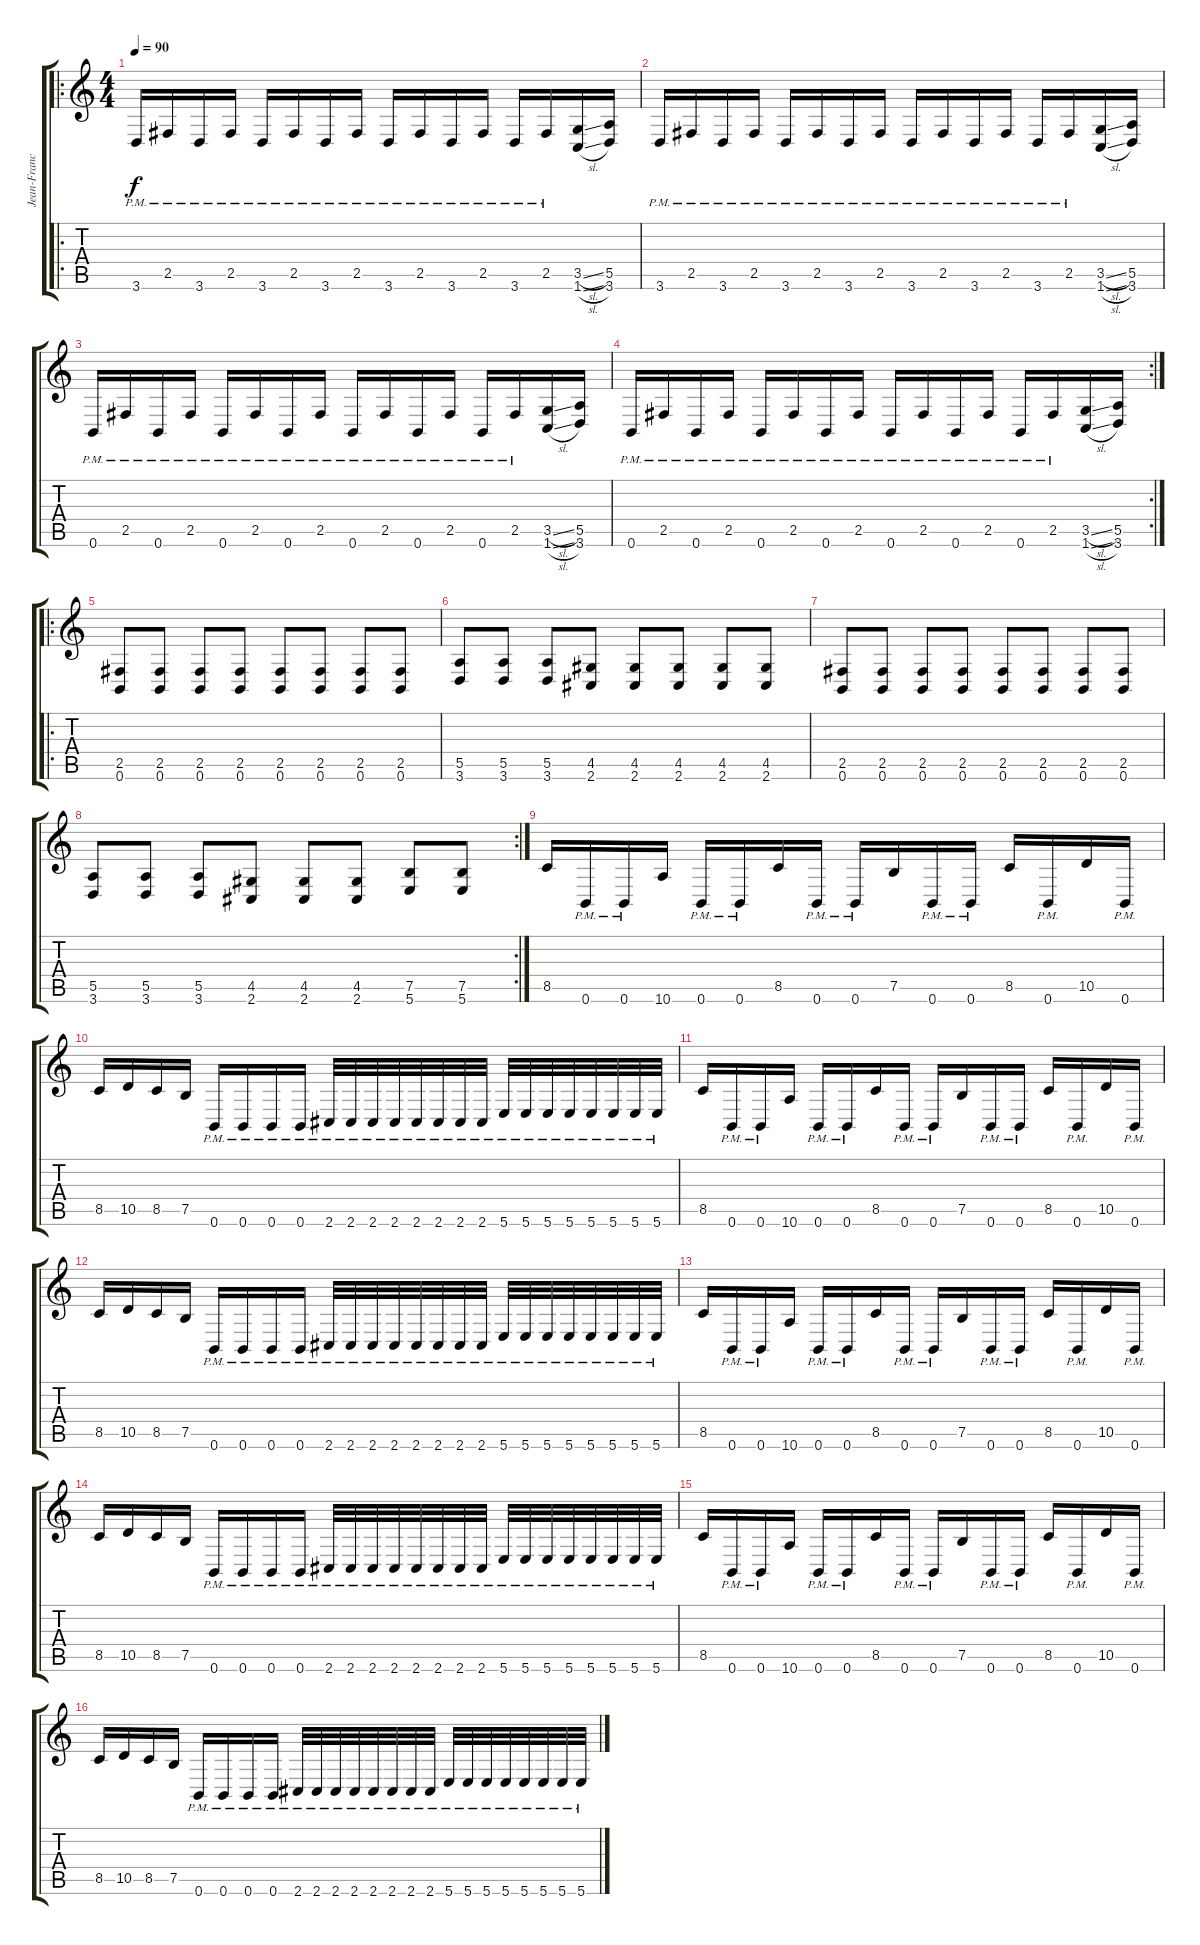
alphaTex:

\track ("Jean-Francois Dagenals (Rhythm)" "Jean-Franc") {instrument distortionguitar}
\staff {score tabs}
\tuning (B3 Gb3 D3 A2 E2 B1) {hide}
\ro
\ts (4 4)
\tempo 90
\clef g2
\ks c
3.6{pm}.16{dy f} 2.5{pm}.16 3.6{pm}.16 2.5{pm}.16 3.6{pm}.16 2.5{pm}.16 3.6{pm}.16 2.5{pm}.16 3.6{pm}.16 2.5{pm}.16 3.6{pm}.16 2.5{pm}.16 3.6{pm}.16 2.5{pm}.16 (3.5{sl} 1.6{sl}).16 (5.5 3.6).16 |
3.6{pm}.16 2.5{pm}.16 3.6{pm}.16 2.5{pm}.16 3.6{pm}.16 2.5{pm}.16 3.6{pm}.16 2.5{pm}.16 3.6{pm}.16 2.5{pm}.16 3.6{pm}.16 2.5{pm}.16 3.6{pm}.16 2.5{pm}.16 (3.5{sl} 1.6{sl}).16 (5.5 3.6).16 |
0.6{pm}.16 2.5{pm}.16 0.6{pm}.16 2.5{pm}.16 0.6{pm}.16 2.5{pm}.16 0.6{pm}.16 2.5{pm}.16 0.6{pm}.16 2.5{pm}.16 0.6{pm}.16 2.5{pm}.16 0.6{pm}.16 2.5{pm}.16 (3.5{sl} 1.6{sl}).16 (5.5 3.6).16 |
\rc 2
0.6{pm}.16 2.5{pm}.16 0.6{pm}.16 2.5{pm}.16 0.6{pm}.16 2.5{pm}.16 0.6{pm}.16 2.5{pm}.16 0.6{pm}.16 2.5{pm}.16 0.6{pm}.16 2.5{pm}.16 0.6{pm}.16 2.5{pm}.16 (3.5{sl} 1.6{sl}).16 (5.5 3.6).16 |
\ro
(2.5 0.6).8 (2.5 0.6).8 (2.5 0.6).8 (2.5 0.6).8 (2.5 0.6).8 (2.5 0.6).8 (2.5 0.6).8 (2.5 0.6).8 |
(5.5 3.6).8 (5.5 3.6).8 (5.5 3.6).8 (4.5 2.6).8 (4.5 2.6).8 (4.5 2.6).8 (4.5 2.6).8 (4.5 2.6).8 |
(2.5 0.6).8 (2.5 0.6).8 (2.5 0.6).8 (2.5 0.6).8 (2.5 0.6).8 (2.5 0.6).8 (2.5 0.6).8 (2.5 0.6).8 |
\rc 2
(5.5 3.6).8 (5.5 3.6).8 (5.5 3.6).8 (4.5 2.6).8 (4.5 2.6).8 (4.5 2.6).8 (7.5 5.6).8 (7.5 5.6).8 |
8.5.16 0.6{pm}.16 0.6{pm}.16 10.6.16 0.6{pm}.16 0.6{pm}.16 8.5.16 0.6{pm}.16 0.6{pm}.16 7.5.16 0.6{pm}.16 0.6{pm}.16 8.5.16 0.6{pm}.16 10.5.16 0.6{pm}.16 |
8.5.16 10.5.16 8.5.16 7.5.16 0.6{pm}.16 0.6{pm}.16 0.6{pm}.16 0.6{pm}.16 2.6{pm}.32 2.6{pm}.32 2.6{pm}.32 2.6{pm}.32 2.6{pm}.32 2.6{pm}.32 2.6{pm}.32 2.6{pm}.32 5.6{pm}.32 5.6{pm}.32 5.6{pm}.32 5.6{pm}.32 5.6{pm}.32 5.6{pm}.32 5.6{pm}.32 5.6{pm}.32 |
8.5.16 0.6{pm}.16 0.6{pm}.16 10.6.16 0.6{pm}.16 0.6{pm}.16 8.5.16 0.6{pm}.16 0.6{pm}.16 7.5.16 0.6{pm}.16 0.6{pm}.16 8.5.16 0.6{pm}.16 10.5.16 0.6{pm}.16 |
8.5.16 10.5.16 8.5.16 7.5.16 0.6{pm}.16 0.6{pm}.16 0.6{pm}.16 0.6{pm}.16 2.6{pm}.32 2.6{pm}.32 2.6{pm}.32 2.6{pm}.32 2.6{pm}.32 2.6{pm}.32 2.6{pm}.32 2.6{pm}.32 5.6{pm}.32 5.6{pm}.32 5.6{pm}.32 5.6{pm}.32 5.6{pm}.32 5.6{pm}.32 5.6{pm}.32 5.6{pm}.32 |
8.5.16 0.6{pm}.16 0.6{pm}.16 10.6.16 0.6{pm}.16 0.6{pm}.16 8.5.16 0.6{pm}.16 0.6{pm}.16 7.5.16 0.6{pm}.16 0.6{pm}.16 8.5.16 0.6{pm}.16 10.5.16 0.6{pm}.16 |
8.5.16 10.5.16 8.5.16 7.5.16 0.6{pm}.16 0.6{pm}.16 0.6{pm}.16 0.6{pm}.16 2.6{pm}.32 2.6{pm}.32 2.6{pm}.32 2.6{pm}.32 2.6{pm}.32 2.6{pm}.32 2.6{pm}.32 2.6{pm}.32 5.6{pm}.32 5.6{pm}.32 5.6{pm}.32 5.6{pm}.32 5.6{pm}.32 5.6{pm}.32 5.6{pm}.32 5.6{pm}.32 |
8.5.16 0.6{pm}.16 0.6{pm}.16 10.6.16 0.6{pm}.16 0.6{pm}.16 8.5.16 0.6{pm}.16 0.6{pm}.16 7.5.16 0.6{pm}.16 0.6{pm}.16 8.5.16 0.6{pm}.16 10.5.16 0.6{pm}.16 |
8.5.16 10.5.16 8.5.16 7.5.16 0.6{pm}.16 0.6{pm}.16 0.6{pm}.16 0.6{pm}.16 2.6{pm}.32 2.6{pm}.32 2.6{pm}.32 2.6{pm}.32 2.6{pm}.32 2.6{pm}.32 2.6{pm}.32 2.6{pm}.32 5.6{pm}.32 5.6{pm}.32 5.6{pm}.32 5.6{pm}.32 5.6{pm}.32 5.6{pm}.32 5.6{pm}.32 5.6{pm}.32
